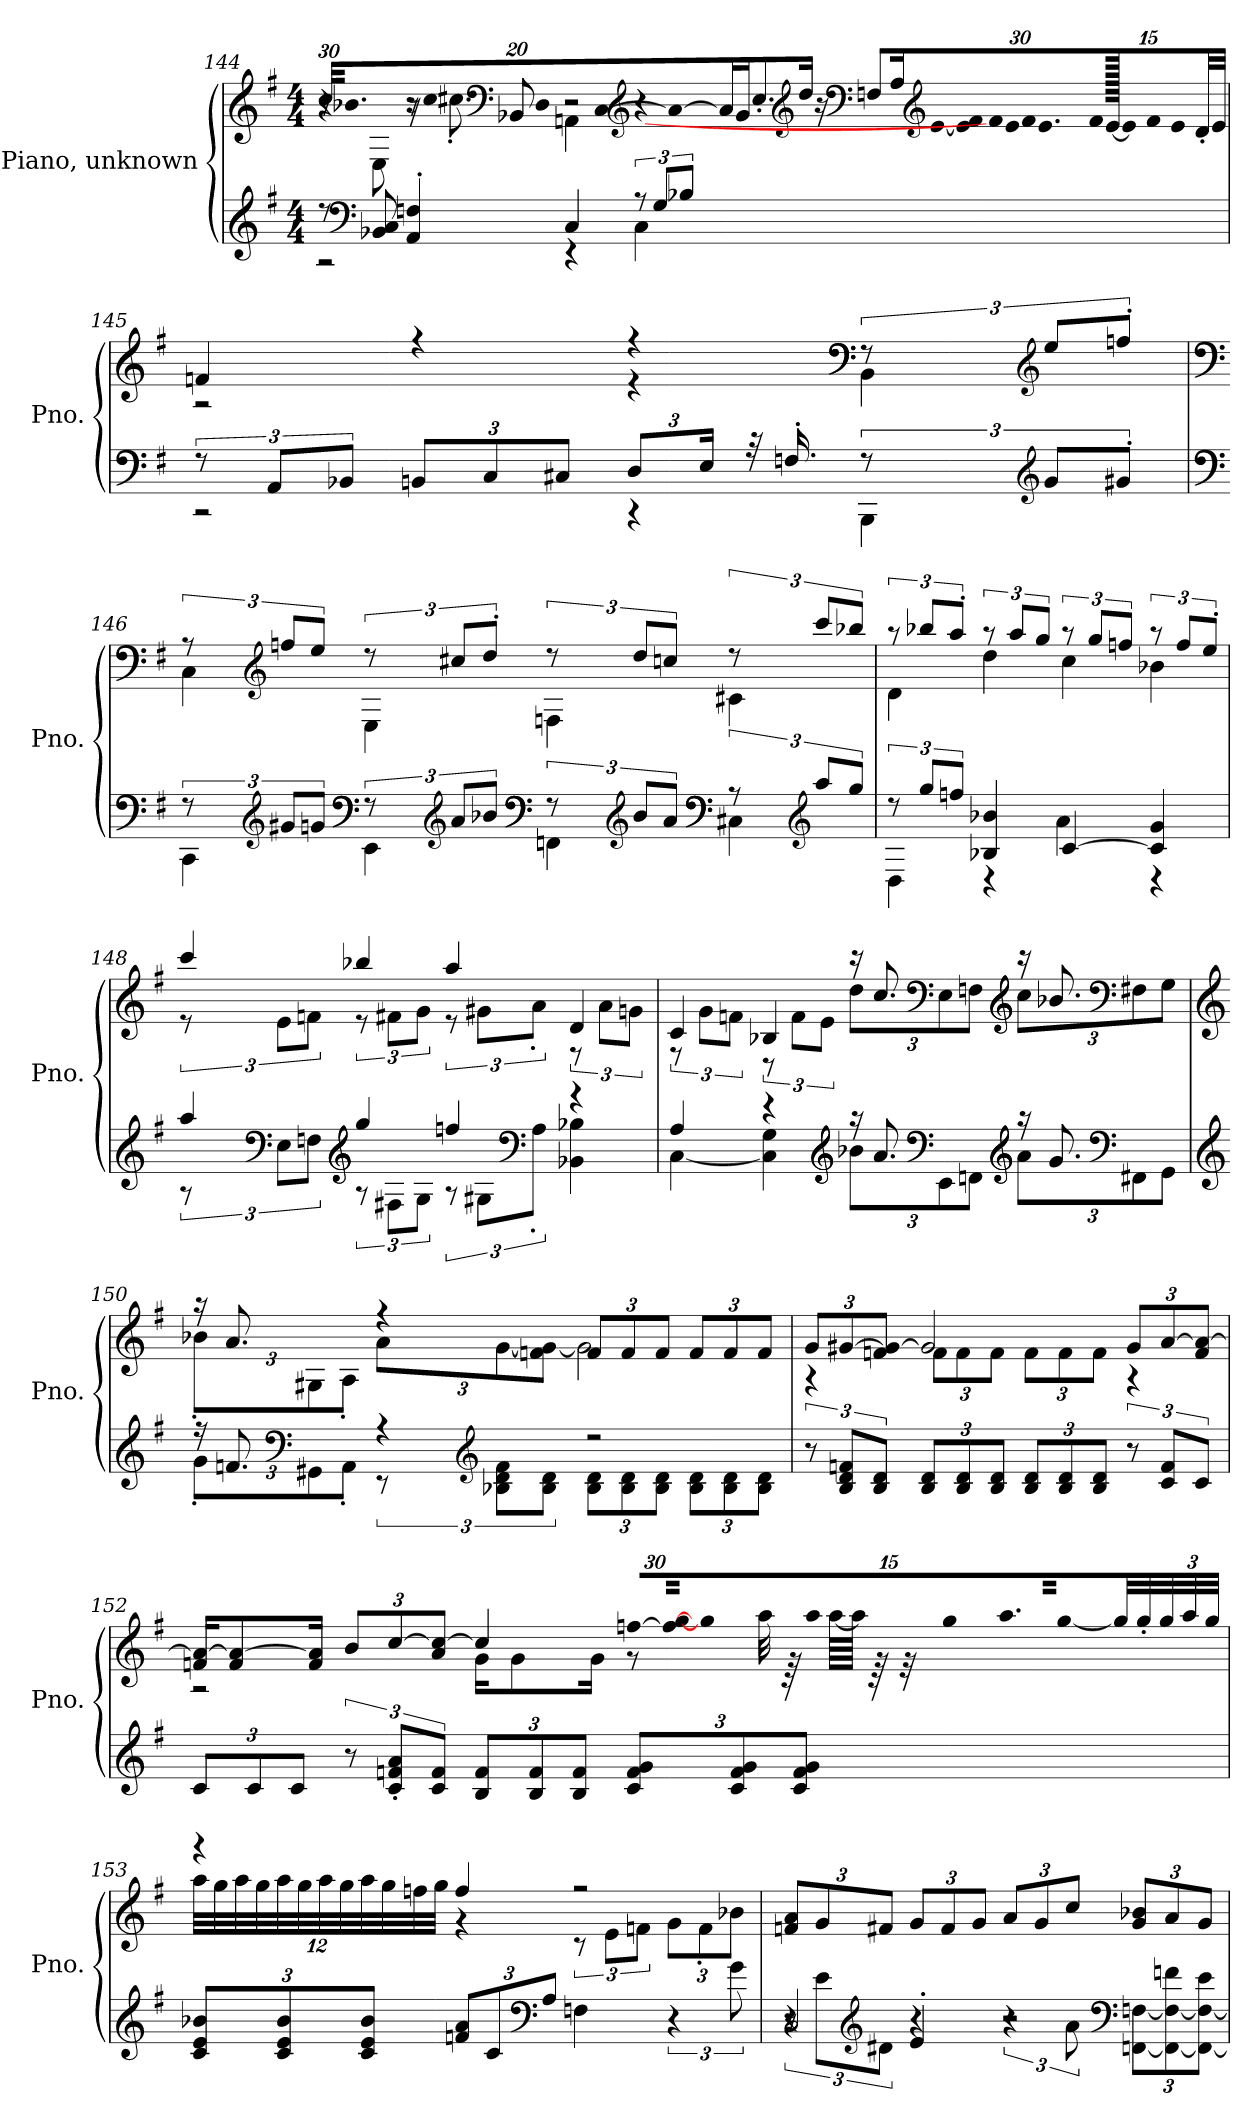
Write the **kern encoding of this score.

**kern	**kern
*part1	*part1
*staff2	*staff1
*I"Piano, unknown	*
*I'Pno.	*
!!LO:LB:g=z
*clefG2	*clefG2
*k[f#]	*k[f#]
*M4/4	*M4/4
=144	=144
*^	*
*	*	*Xbrackettup
!	!	!LO:N:vis=64
*	*	*^
*	*	*	*^
8r	2r	960%17cc/LLLL	8r	4r
!	!	!LO:N:vis=64.	!	!
.	.	640%17b-X/	.	.
.	.	1920ryy	.	.
!	!	!LO:N:vis=64	!	!
.	.	960%17cc/	.	.
!	!	!LO:N:vis=64	!	!
.	.	960%17b-/	.	.
!	!	!LO:N:vis=256	!	!
.	.	[1920%17a/JK	.	.
!	!	!LO:N:vis=32	!	!
.	.	640%23a/J_	.	.
*clefF4	*	*	*	*
8BB-X/ 8C/	.	16a/]	8E\	.
.	.	16g/J	.	.
4AA/' 4Fn/'	.	8.cc'/	16r	8r
.	.	.	8.cc#X'\	.
*	*	*clefF4	*	*
.	.	.	.	8BB-X/
*	*	*clefG2	*	*
.	.	16dd/Jk	.	.
4C/	4r	16r	4fn\	2r
*	*	*clefF4	*	*
.	.	8Fn/L	.	.
.	.	16A/L	.	.
*	*	*clefG2	*	*
!	!	!LO:N:vis=64	!	!
12r	4C\	[960%17e/LL	4r	.
!	!	!LO:N:vis=64	!	!
.	.	960%17e/] [960%17f/	.	.
.	.	1920ryy	.	.
!	!	!LO:N:vis=256	!	!
.	.	1920%17f/K]	.	.
!	!	!LO:N:vis=64	!	!
.	.	960%17e/	.	.
!	!	!LO:N:vis=64	!	!
.	.	960%17f/	.	.
!	!	!LO:N:vis=64.	!	!
.	.	640%17e/	.	.
12G/L	.	.	.	.
.	.	1920ryy	.	.
!	!	!LO:N:vis=64	!	!
.	.	960%17f/J	.	.
.	.	[960e/	.	.
.	.	960%19e/]	.	.
.	.	48f/	.	.
12B-X/J	.	48e/	.	.
.	.	32d'/	.	.
.	.	32e/JJJ	.	.
*	*	*	*v	*v
!!LO:LB:g=z
=145	=145	=145	=145
12r	2r	4fn/	2r
12AA/L	.	.	.
12BB-X/J	.	.	.
*Xbrackettup	*	*	*
12BBn/L	.	4r	.
12C/	.	.	.
12C#X/J	.	.	.
12D/L	4r	4r	4r
24E/Jk	.	.	.
32r	.	.	.
16.Fn'/	.	.	.
*	*	*clefF4	*
*brackettup	*	*brackettup	*
12r	4BBB\	12r	4BB\
*clefG2	*	*clefG2	*
12g/L	.	12ee/L	.
12g#X'/J	.	12ffn'/J	.
!!LO:PB:g=z	!!
=146	=146	=146	=146
*clefF4	*	*clefF4	*
12r	4CC\	12r	4C\
*clefG2	*	*clefG2	*
12g#X/L	.	12ffn/L	.
12gn/J	.	12ee/J	.
*clefF4	*	*	*
12r	4EE\	12r	4E\
*clefG2	*	*	*
12a/L	.	12cc#X/L	.
12b-X/J	.	12dd'/J	.
*clefF4	*	*	*
12r	4FFn\	12r	4Fn\
*clefG2	*	*	*
12b-/L	.	12dd/L	.
12a/J	.	12ccn/J	.
*clefF4	*	*	*
12r	4C#X\	12r	4c#X\
*clefG2	*	*	*
12aa/L	.	12ccc/L	.
12gg/J	.	12bb-X/J	.
=147	=147	=147	=147
12r	4D\	12r	4d\
12gg/L	.	12bb-X/L	.
12ffn/J	.	12aa'/J	.
4B-X/ 4b-X/	4r	12r	4dd\
.	.	12aa/L	.
.	.	12gg/J	.
[4c/	4a\	12r	4cc\
.	.	12gg/L	.
.	.	12ffn/J	.
4c/] 4g/	4r	12r	4b-X\
.	.	12ff/L	.
.	.	12ee'/J	.
!!LO:LB:g=z	!!
=148	=148	=148	=148
4aa/	12r	4ccc/	12r
*clefF4	*	*	*
.	12E\L	.	12e\L
.	12Fn\J	.	12fn\J
*clefG2	*	*	*
4gg/	12r	4bb-X/	12r
.	12F#X\L	.	12f#X\L
.	12G\J	.	12g\J
4ffn/	12r	4aa/	12r
.	12G#X\L	.	12g#X\L
*clefF4	*	*	*
.	12A'\J	.	12a'\J
4r	4BB-X\ 4B-X\	4d/	12r
.	.	.	12a\L
.	.	.	12gn\J
!!LO:LB:g=z	!!
=149	=149	=149	=149
4A/	[4C\	4c/	12r
.	.	.	12g\L
.	.	.	12fn\J
4r	4C\] 4G\	4B-X/	12r
.	.	.	12f\L
.	.	.	12e\J
*clefG2	*	*	*
*	*Xbrackettup	*	*Xbrackettup
16r	12b-X\L	16r	12dd\L
8.a/	.	8.cc/	.
*clefF4	*	*clefF4	*
.	12EE\	.	12E\
.	12FFn\J	.	12Fn\J
*clefG2	*	*clefG2	*
16r	12a\L	16r	12cc\L
8.g/	.	8.b-X/	.
*clefF4	*	*clefF4	*
.	12FF#X\	.	12F#X\
.	12GG\J	.	12G\J
!!LO:LB:g=z	!!
=150	=150	=150	=150
*clefG2	*	*clefG2	*
16r	12g'\L	16r	12b-X'\L
8.fn/	.	8.a/	.
*clefF4	*	*	*
.	12GG#X\	.	12G#X\
.	12AA'\J	.	12A'\J
*	*brackettup	*	*
4r	12r	4r	12a\L
*clefG2	*	*	*
.	12B-X\ 12d\ 12f\L	.	[12g\
.	12B-\ 12d\J	.	12fn\ 12g\_J
*	*Xbrackettup	*	*
2r	12B-\ 12d\L	12f/L	2g\]
.	12B-\ 12d\	12f/	.
.	12B-\ 12d\J	12f/J	.
.	12B-\ 12d\L	12f/L	.
.	12B-\ 12d\	12f/	.
.	12B-\ 12d\J	12f/J	.
*v	*v	*	*
=151	=151	=151
*brackettup	*	*
12r	12g/L	4r
12B/ 12d/ 12fn/L	[12g#X/	.
12B/ 12d/J	12fn/ 12g#/_J	.
*Xbrackettup	*	*
12B/ 12d/L	2g#/]	12f\L
12B/ 12d/	.	12f\
12B/ 12d/J	.	12f\J
12B/ 12d/L	.	12f\L
12B/ 12d/	.	12f\
12B/ 12d/J	.	12f\J
*brackettup	*	*
12r	12g#/L	4r
12c/ 12f/L	[12a/	.
12c/J	12f/ 12a/_J	.
!!LO:LB:g=z	!!
=152	=152	=152
*Xbrackettup	*	*
12c/L	16fn/ 16a/_KL	2r
.	8f/ 8a/_	.
12c/	.	.
12c/J	.	.
.	16f/ 16a/]Jk	.
*brackettup	*	*
12r	12b/L	.
12c/' 12fn/' 12a/'L	[12cc/	.
12c/ 12f/J	12a/ 12cc/_J	.
*Xbrackettup	*	*
12B/ 12f/L	4cc/]	16g\KL
.	.	8g\
12B/ 12f/	.	.
12B/ 12f/J	.	.
.	.	16g\Jk
!	!LO:N:vis=64	!
12c/ 12f/ 12g/L	[960%17ffn/LLLL	8r
!	!LO:N:vis=64	!
.	960%17ff/] [960%17gg/	.
.	1920ryy	.
!	!LO:N:vis=256	!
.	1920%17gg/K]	.
!	!LO:N:vis=64	!
.	960%17aa/	.
!	!LO:N:vis=64	!
.	960%17gg/	.
!	!LO:N:vis=64.	!
.	640%17aa/	.
12c/ 12f/ 12g/	.	.
.	1920ryy	.
!	!LO:N:vis=64	!
.	[960%17gg/J	.
.	32gg/]	32aa\
.	32gg'/	64r
12c/ 12f/ 12g/J	.	.
.	.	[64aa\LLLL
.	48gg/	64aa\JJJJ]
.	.	64r
.	48aa/	.
.	.	32r
.	48gg/JJJ	.
!!LO:LB:g=z	!!
=153	=153	=153
12c/ 12e/ 12b-X/L	4r	48aa\LLL
.	.	48gg\
.	.	48aa\
.	.	48gg\
12c/ 12e/ 12b-/	.	48aa\
.	.	48gg\
.	.	48aa\
.	.	48gg\
12c/ 12e/ 12b-/J	.	48aa\
.	.	48gg\
.	.	48ffn\
.	.	48gg\JJJ
12fn/ 12a/L	4ff/	4r
12c/	.	.
*clefF4	*	*
12A/J	.	.
*	*	*brackettup
4Fn\	2r	12r
.	.	12e\L
.	.	12fn\J
*brackettup	*	*Xbrackettup
6r	.	12g\L
.	.	12f'\
12g\	.	12b-X\J
*	*v	*v
=154	=154
*^	*
*	*^	*
4r	12r	2C/	12fn/ 12a/L
.	12e\L	.	12g/
*clefG2	*	*	*
.	12d#X\J	.	12f#X/J
4e'/	4r	.	12g/L
.	.	.	12f#/
.	.	.	12g/J
2r	6r	2r	12a/L
.	.	.	12g/
.	12a\	.	12cc/J
*clefF4	*	*	*
*	*Xbrackettup	*	*
.	[12FFn\ [12Fn\L	.	12g/ 12b-X/L
.	12FF\_ 12F\_ 12fn\	.	12a/
.	12FF\_ 12F\_ 12e\J	.	12g/J
*v	*v	*v	*
=	=
*-	*-
